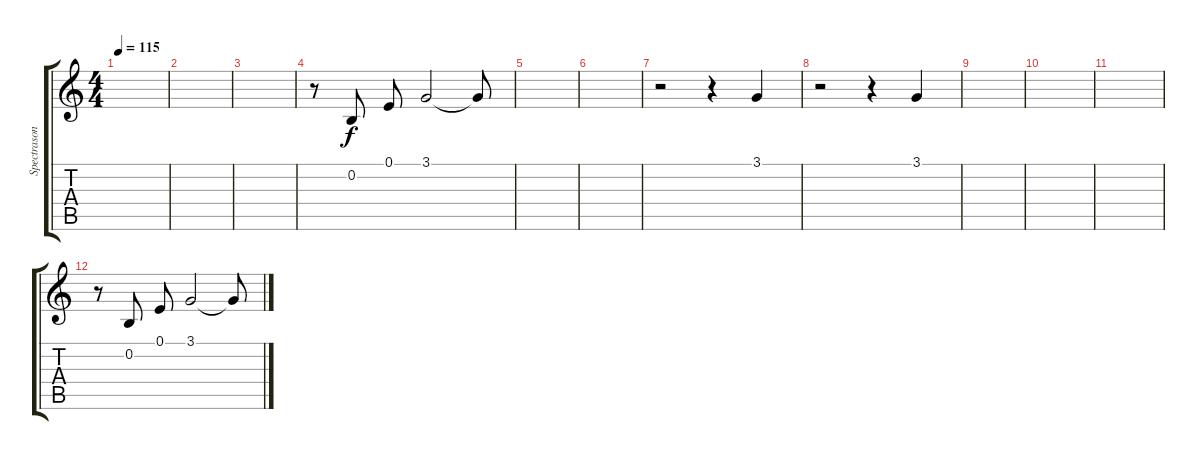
\track ("Spectrasonics Omnisphere" "Spectrason") {instrument pad7halo}
\staff {score tabs}
\tuning (E4 B3 G3 D3 A2 E2) {hide}
\ts (4 4)
\tempo 115
\clef g2
\ks c
|
|
|
r.8 0.2.8 0.1.8 3.1.2 3.1{t}.8 |
|
|
r.2 r.4 3.1.4 |
r.2 r.4 3.1.4 |
|
|
|
r.8 0.2.8 0.1.8 3.1.2 3.1{t}.8
